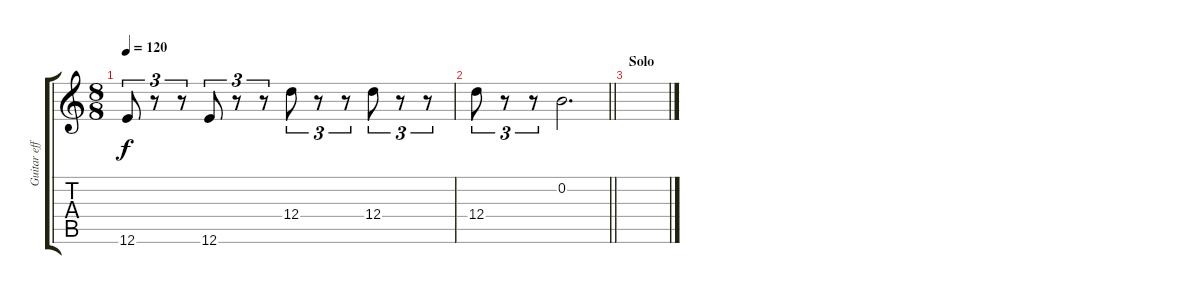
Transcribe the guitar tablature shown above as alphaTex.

\track ("Guitar effect" "Guitar eff") {instrument distortionguitar}
\staff {score tabs}
\tuning (E4 B3 G3 D3 A2 E2) {hide}
\ts (8 8)
\tempo 120
\clef g2
\ks c
12.6.8{tu (3 2) dy f} r.8{tu (3 2)} r.8{tu (3 2)} 12.6.8{tu (3 2)} r.8{tu (3 2)} r.8{tu (3 2)} 12.4.8{tu (3 2)} r.8{tu (3 2)} r.8{tu (3 2)} 12.4.8{tu (3 2)} r.8{tu (3 2)} r.8{tu (3 2)} |
\barLineRight lightlight
12.4.8{tu (3 2)} r.8{tu (3 2)} r.8{tu (3 2)} 0.2.2{d} |
\section ("" "Solo")
